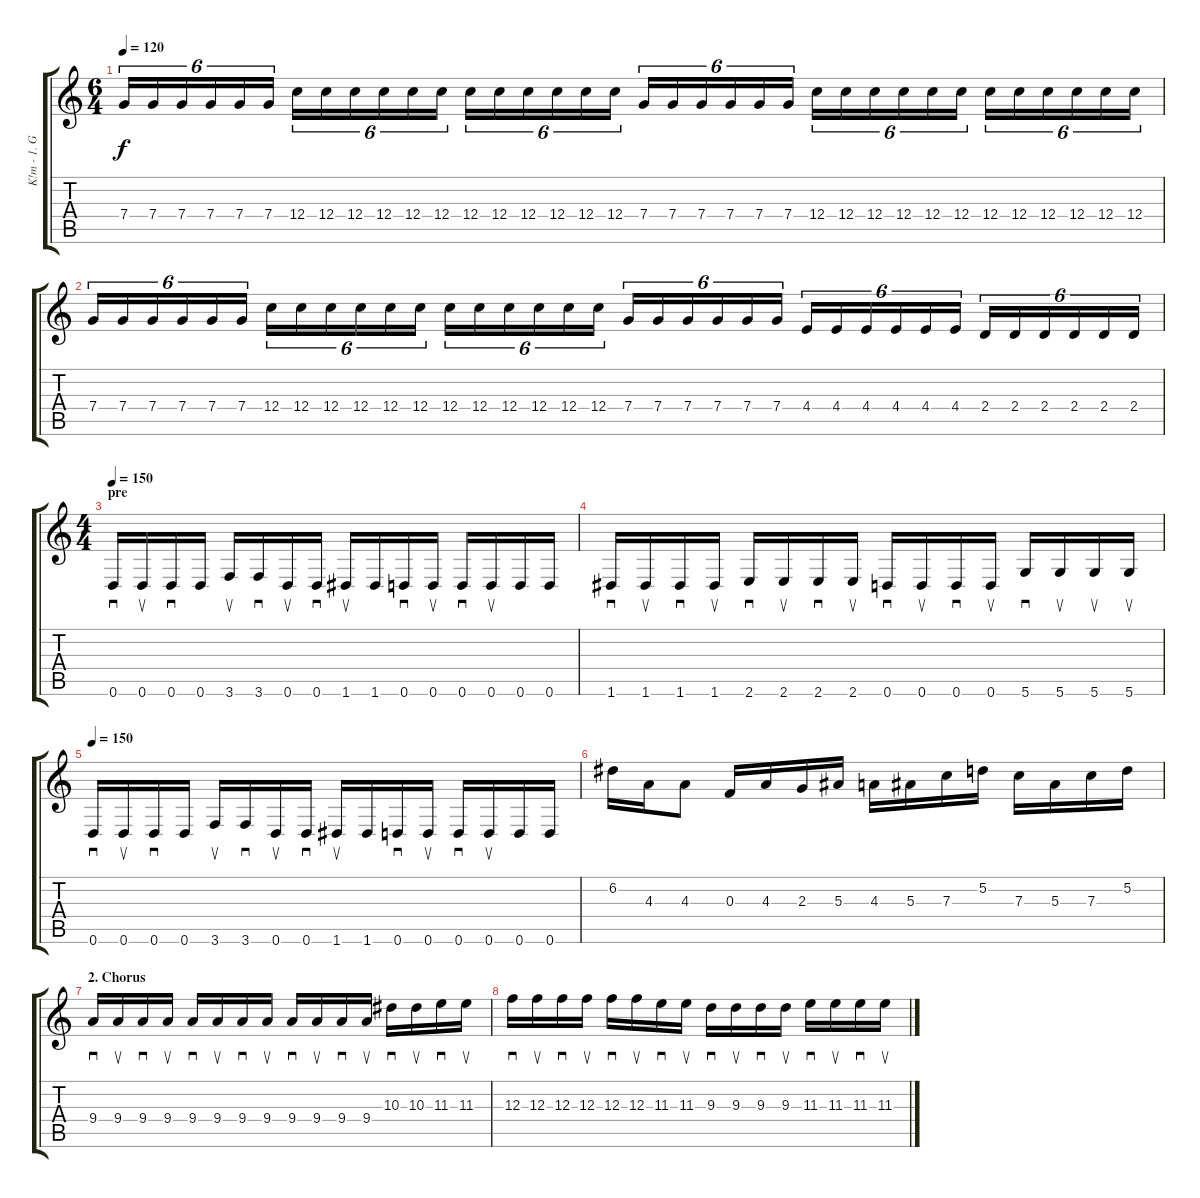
\track ("K!m - 1. Guitar" "K!m - 1. G") {instrument distortionguitar}
\staff {score tabs}
\tuning (D4 A3 F3 C3 G2 D2) {hide}
\ts (6 4)
\tempo 120
\clef g2
\ks c
7.4.16{tu (6 4) dy f} 7.4.16{tu (6 4)} 7.4.16{tu (6 4)} 7.4.16{tu (6 4)} 7.4.16{tu (6 4)} 7.4.16{tu (6 4)} 12.4.16{tu (6 4)} 12.4.16{tu (6 4)} 12.4.16{tu (6 4)} 12.4.16{tu (6 4)} 12.4.16{tu (6 4)} 12.4.16{tu (6 4)} 12.4.16{tu (6 4)} 12.4.16{tu (6 4)} 12.4.16{tu (6 4)} 12.4.16{tu (6 4)} 12.4.16{tu (6 4)} 12.4.16{tu (6 4)} 7.4.16{tu (6 4)} 7.4.16{tu (6 4)} 7.4.16{tu (6 4)} 7.4.16{tu (6 4)} 7.4.16{tu (6 4)} 7.4.16{tu (6 4)} 12.4.16{tu (6 4)} 12.4.16{tu (6 4)} 12.4.16{tu (6 4)} 12.4.16{tu (6 4)} 12.4.16{tu (6 4)} 12.4.16{tu (6 4)} 12.4.16{tu (6 4)} 12.4.16{tu (6 4)} 12.4.16{tu (6 4)} 12.4.16{tu (6 4)} 12.4.16{tu (6 4)} 12.4.16{tu (6 4)} |
7.4.16{tu (6 4)} 7.4.16{tu (6 4)} 7.4.16{tu (6 4)} 7.4.16{tu (6 4)} 7.4.16{tu (6 4)} 7.4.16{tu (6 4)} 12.4.16{tu (6 4)} 12.4.16{tu (6 4)} 12.4.16{tu (6 4)} 12.4.16{tu (6 4)} 12.4.16{tu (6 4)} 12.4.16{tu (6 4)} 12.4.16{tu (6 4)} 12.4.16{tu (6 4)} 12.4.16{tu (6 4)} 12.4.16{tu (6 4)} 12.4.16{tu (6 4)} 12.4.16{tu (6 4)} 7.4.16{tu (6 4)} 7.4.16{tu (6 4)} 7.4.16{tu (6 4)} 7.4.16{tu (6 4)} 7.4.16{tu (6 4)} 7.4.16{tu (6 4)} 4.4.16{tu (6 4)} 4.4.16{tu (6 4)} 4.4.16{tu (6 4)} 4.4.16{tu (6 4)} 4.4.16{tu (6 4)} 4.4.16{tu (6 4)} 2.4.16{tu (6 4)} 2.4.16{tu (6 4)} 2.4.16{tu (6 4)} 2.4.16{tu (6 4)} 2.4.16{tu (6 4)} 2.4.16{tu (6 4)} |
\ts (4 4)
\section ("" "pre")
\tempo 150
0.6.16{sd volume 14 balance 0} 0.6.16{su} 0.6.16{sd} 0.6.16 3.6.16{su} 3.6.16{sd} 0.6.16{su} 0.6.16{sd} 1.6.16{su} 1.6.16 0.6.16{sd} 0.6.16{su} 0.6.16{sd} 0.6.16{su} 0.6.16 0.6.16 |
1.6.16{sd} 1.6.16{su} 1.6.16{sd} 1.6.16{su} 2.6.16{sd} 2.6.16{su} 2.6.16{sd} 2.6.16{su} 0.6.16{sd} 0.6.16{su} 0.6.16{sd} 0.6.16{su} 5.6.16{sd} 5.6.16{su} 5.6.16{su} 5.6.16{su} |
\tempo 150
0.6.16{sd volume 14 balance 0} 0.6.16{su} 0.6.16{sd} 0.6.16 3.6.16{su} 3.6.16{sd} 0.6.16{su} 0.6.16{sd} 1.6.16{su} 1.6.16 0.6.16{sd} 0.6.16{su} 0.6.16{sd} 0.6.16{su} 0.6.16 0.6.16 |
6.2.16 4.3.16 4.3.8 0.3.16 4.3.16 2.3.16 5.3.16 4.3.16 5.3.16 7.3.16 5.2.16 7.3.16 5.3.16 7.3.16 5.2.16 |
\section ("" "2. Chorus")
9.4.16{sd volume 13 balance 6} 9.4.16{su} 9.4.16{sd} 9.4.16{su} 9.4.16{sd} 9.4.16{su} 9.4.16{sd} 9.4.16{su} 9.4.16{sd} 9.4.16{su} 9.4.16{sd} 9.4.16{su} 10.3.16{sd} 10.3.16{su} 11.3.16{sd} 11.3.16{su} |
12.3.16{sd} 12.3.16{su} 12.3.16{sd} 12.3.16{su} 12.3.16{sd} 12.3.16{su} 11.3.16{sd} 11.3.16{su} 9.3.16{sd} 9.3.16{su} 9.3.16{sd} 9.3.16{su} 11.3.16{sd} 11.3.16{su} 11.3.16{sd} 11.3.16{su}
